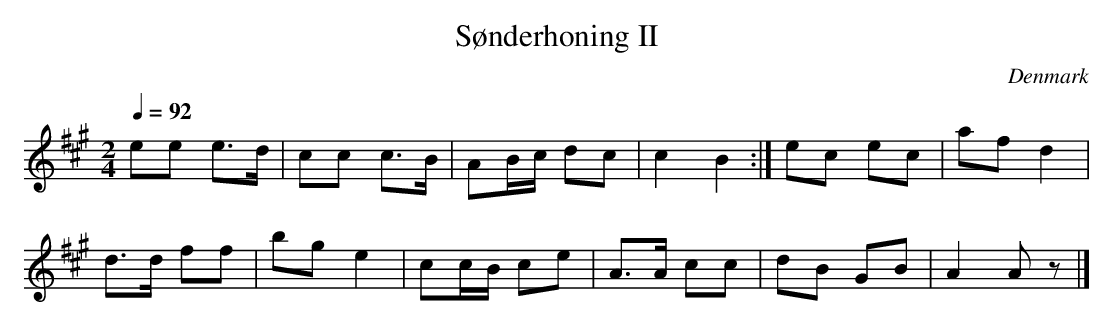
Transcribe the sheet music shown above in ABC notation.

X:1
T:Sønderhoning II
L:1/8
M:2/4
O:Denmark
Q:1/4=92
K:A major
ee e>d| cc c>B| AB/c/ dc| c2 B2 :|\
ec ec| af d2|
d>d ff| bg e2|\
cc/B/ ce| A>A cc| dB GB| A2 Az|]
